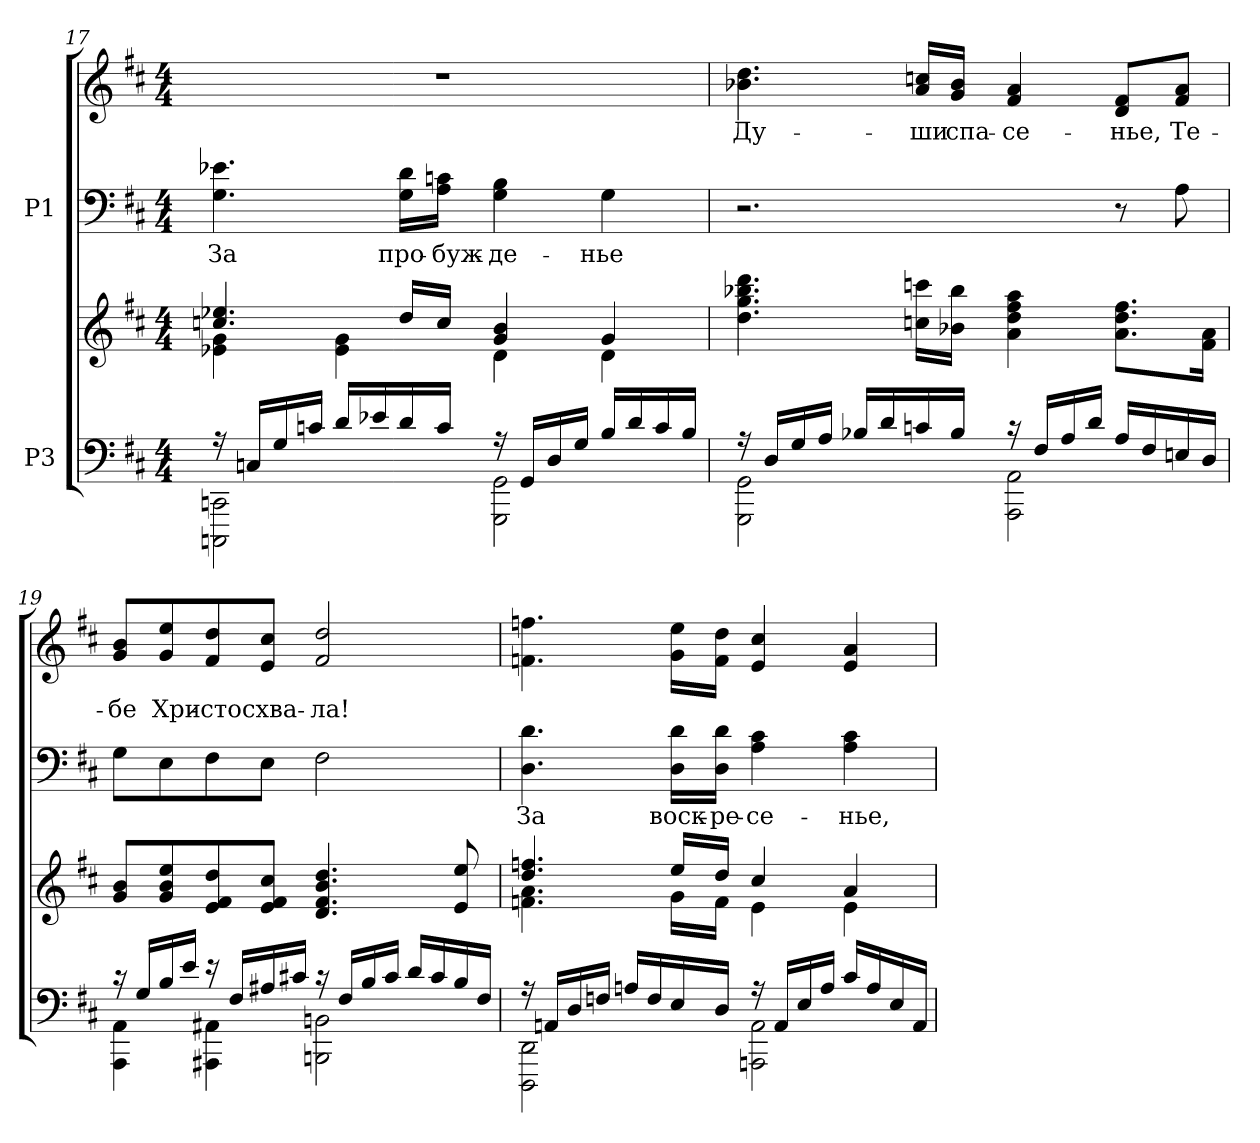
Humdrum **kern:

**kern	**kern	**kern	**text	**kern	**text
*part2	*part2	*part1	*part1	*part1	*part1
*staff4	*staff3	*staff2	*staff2	*staff1	*staff1
*I"P3	*	*I"P1	*	*	*
!!LO:LB:g=z
*clefF4	*clefG2	*clefF4	*	*clefG2	*
*k[f#c#]	*k[f#c#]	*k[f#c#]	*	*k[f#c#]	*
*D:	*D:	*D:	*	*D:	*
*M4/4	*M4/4	*M4/4	*	*M4/4	*
=17	=17	=17	=17	=17	=17
*^	*^	*	*	*	*
!	!	!	!	!	!LO:LY:a:color=#000000	!	!
16r	2CCCni\ 2CCni	4.ccni/ 4.ee-Xi	4e-Xi\ 4gi	4.Gi\ 4.e-Xi	За	1r	.
16Cni/LL	.	.	.	.	.	.	.
16Gi/	.	.	.	.	.	.	.
16cni/JJ	.	.	.	.	.	.	.
16di/LL	.	.	4e-i\ 4gi	.	.	.	.
16e-Xi/	.	.	.	.	.	.	.
!	!	!	!	!	!LO:LY:a:color=#000000	!	!
16di/	.	16ddi/LL	.	16Gi\ 16diLL	про-	.	.
!	!	!	!	!	!LO:LY:a:color=#000000	!	!
16ci/JJ	.	16cci/JJ	.	16Ai\ 16cniJJ	-буж-	.	.
!	!	!	!	!	!LO:LY:a:color=#000000	!	!
16r	2GGGi\ 2GGi	4gi/ 4bi	4di\	4Gi\ 4Bi	-де-	.	.
16GGi/LL	.	.	.	.	.	.	.
16Di/	.	.	.	.	.	.	.
16Gi/JJ	.	.	.	.	.	.	.
!	!	!	!	!	!LO:LY:a:color=#000000	!	!
16Bi/LL	.	4gi/	4di\	4Gi\	-нье	.	.
16di/	.	.	.	.	.	.	.
16ci/	.	.	.	.	.	.	.
16Bi/JJ	.	.	.	.	.	.	.
*	*	*v	*v	*	*	*	*
=18	=18	=18	=18	=18	=18	=18
!	!	!	!	!	!	!LO:LY:b:color=#000000
16r	2GGGi\ 2GGi	4.ddi\ 4.ggi 4.bb-Xi 4.dddi	2.r	.	4.b-Xi\ 4.ddi	Ду-
16Di/LL	.	.	.	.	.	.
16Gi/	.	.	.	.	.	.
16Ai/JJ	.	.	.	.	.	.
16B-Xi/LL	.	.	.	.	.	.
16di/	.	.	.	.	.	.
!	!	!	!	!	!	!LO:LY:b:color=#000000
16cni/	.	16ccni\ 16cccniLL	.	.	16ai/ 16ccniLL	-ши
!	!	!	!	!	!	!LO:LY:b:color=#000000
16B-i/JJ	.	16b-Xi\ 16bb-iJJ	.	.	16gi/ 16b-iJJ	спа-
!	!	!	!	!	!	!LO:LY:b:color=#000000
16r	2AAAi\ 2AAi	4ai\ 4ddi 4ff#i 4aai	.	.	4f#i/ 4ai	-се-
16F#i/LL	.	.	.	.	.	.
16Ai/	.	.	.	.	.	.
16di/JJ	.	.	.	.	.	.
!	!	!	!	!	!	!LO:LY:b:color=#000000
16Ai/LL	.	8.ai\ 8.ddi 8.ff#iL	8r	.	8di/ 8f#iL	-нье,
16F#i/	.	.	.	.	.	.
!	!	!	!	!	!	!LO:LY:b:color=#000000
16Eni/	.	.	8Ai\	.	8f#i/ 8aiJ	Те-
16Di/JJ	.	16f#i\ 16aiJk	.	.	.	.
!!LO:PB:g=z
=19	=19	=19	=19	=19	=19	=19
!	!	!	!	!	!	!LO:LY:b:color=#000000
16r	4AAAi\ 4AAi	8gi/ 8biL	8Gi\L	.	8gi/ 8biL	-бе
16Gi/LL	.	.	.	.	.	.
!	!	!	!	!	!	!LO:LY:b:color=#000000
16Bi/	.	8gi/ 8bi 8eei	8Ei\	.	8gi/ 8eei	Хри-
16ei/JJ	.	.	.	.	.	.
!	!	!	!	!	!	!LO:LY:b:color=#000000
16r	4AAA#Xi\ 4AA#Xi	8ei/ 8f#i 8ddi	8F#i\	.	8f#i/ 8ddi	-стос
16F#i/LL	.	.	.	.	.	.
!	!	!	!	!	!	!LO:LY:b:color=#000000
16A#Xi/	.	8ei/ 8f#i 8cc#iJ	8Ei\J	.	8ei/ 8cc#iJ	хва-
16c#Xi/JJ	.	.	.	.	.	.
!	!	!	!	!	!	!LO:LY:b:color=#000000
16r	2BBBni\ 2BBni	4.di/ 4.f#i 4.bi 4.ddi	2F#i\	.	2f#i/ 2ddi	-ла!
16F#i/LL	.	.	.	.	.	.
16Bi/	.	.	.	.	.	.
16c#i/JJ	.	.	.	.	.	.
16di/LL	.	.	.	.	.	.
16c#i/	.	.	.	.	.	.
16Bi/	.	8ei/ 8eei	.	.	.	.
16F#i/JJ	.	.	.	.	.	.
=20	=20	=20	=20	=20	=20	=20
*	*	*^	*	*	*	*
!	!	!	!	!	!LO:LY:a:color=#000000	!	!
16r	2DDDi\ 2DDi	4.ddi/ 4.ffni	4.fni\ 4.ai	4.Di\ 4.di	За	4.fni\ 4.ffni	.
16AAni/LL	.	.	.	.	.	.	.
16Di/	.	.	.	.	.	.	.
16Fni/JJ	.	.	.	.	.	.	.
16Ani/LL	.	.	.	.	.	.	.
16Fi/	.	.	.	.	.	.	.
!	!	!	!	!	!LO:LY:a:color=#000000	!	!
16Ei/	.	16eei/LL	16gi\LL	16Di\ 16diLL	воск-	16gi\ 16eeiLL	.
!	!	!	!	!	!LO:LY:a:color=#000000	!	!
16Di/JJ	.	16ddi/JJ	16fi\JJ	16Di\ 16diJJ	-ре-	16fi\ 16ddiJJ	.
!	!	!	!	!	!LO:LY:a:color=#000000	!	!
16r	2AAAni\ 2AAi	4cc#i/	4ei\	4Ai\ 4c#i	-се-	4ei/ 4cc#i	.
16AAi/LL	.	.	.	.	.	.	.
16Ei/	.	.	.	.	.	.	.
16Ai/JJ	.	.	.	.	.	.	.
!	!	!	!	!	!LO:LY:a:color=#000000	!	!
16c#i/LL	.	4ai/	4ei\	4Ai\ 4c#i	-нье,	4ei/ 4ai	.
16Ai/	.	.	.	.	.	.	.
16Ei/	.	.	.	.	.	.	.
16AAi/JJ	.	.	.	.	.	.	.
*v	*v	*	*	*	*	*	*
*	*v	*v	*	*	*	*
=	=	=	=	=	=
*-	*-	*-	*-	*-	*-
